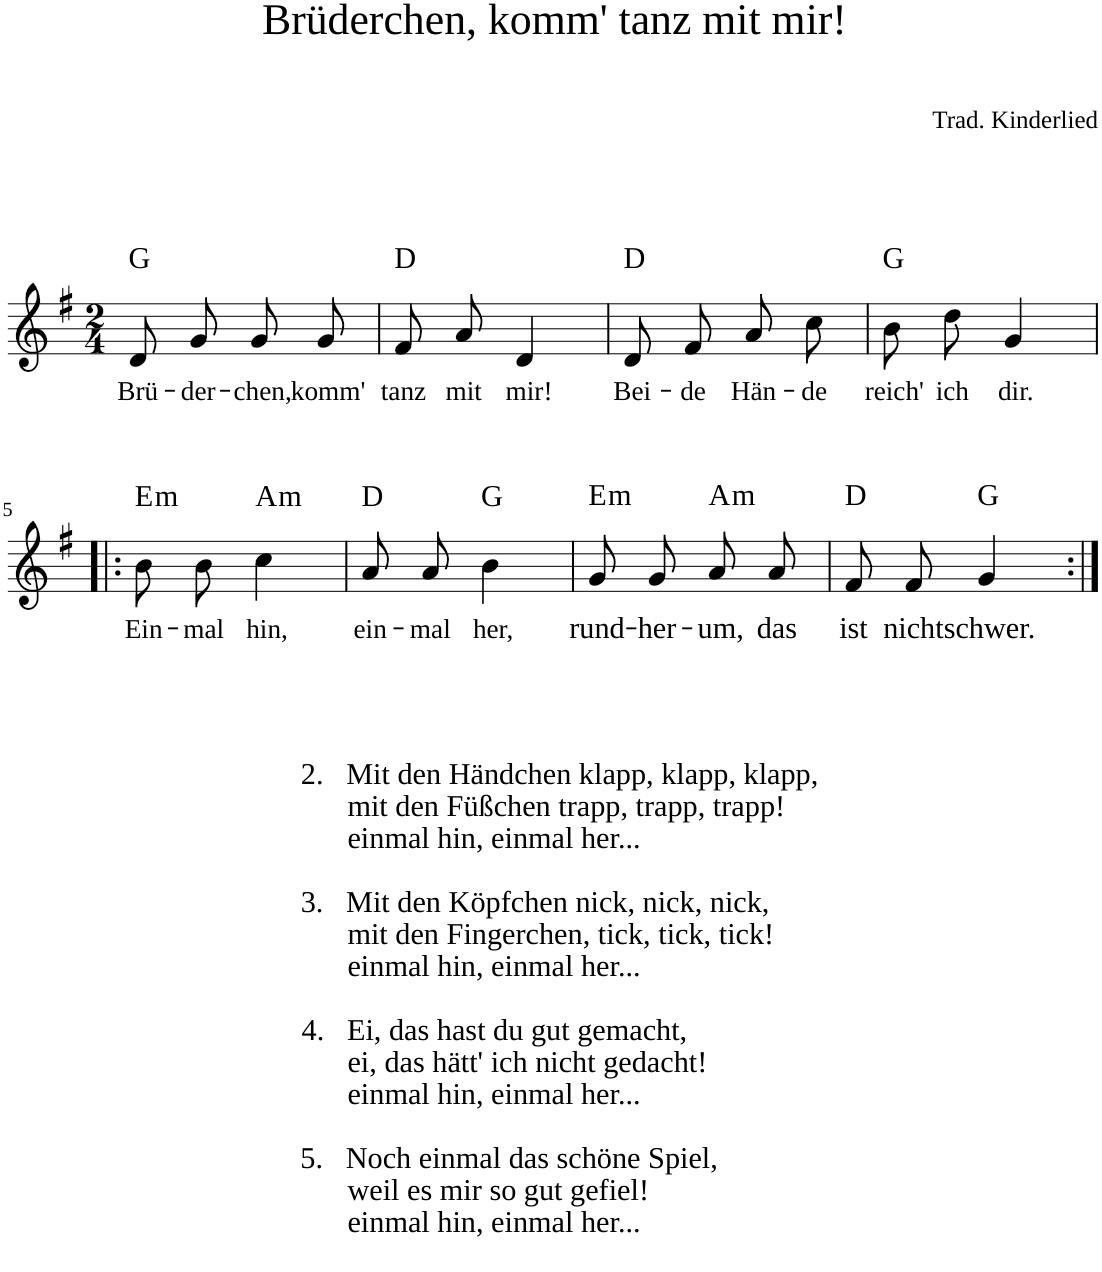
**kern	**text	**harte
*part1	*part1	*part1
*staff1	*staff1	*
*clefG2	*	*
*k[f#]	*	*
*G:	*	*
*M2/4	*	*
=1	=1	=1
!	!LO:LY:b	!
8d/L	Brü-	G:maj
!	!LO:LY:b	!
8g/J	-der-	.
!	!LO:LY:b	!
8g/L	-chen,	.
!	!LO:LY:b	!
8g/J	komm'	.
=2	=2	=2
!	!LO:LY:b	!
8f#/L	tanz	D:maj
!	!LO:LY:b	!
8a/J	mit	.
!	!LO:LY:b	!
4d/	mir!	.
=3	=3	=3
!	!LO:LY:b	!
8d/L	Bei-	D:maj
!	!LO:LY:b	!
8f#/J	-de	.
!	!LO:LY:b	!
8a\L	Hän-	.
!	!LO:LY:b	!
8cc\J	-de	.
=4	=4	=4
!	!LO:LY:b	!
8b\L	reich'	G:maj
!	!LO:LY:b	!
8dd\J	ich	.
!	!LO:LY:b	!
4g/	dir.	.
!!LO:LB:g=z
=5!|:	=5!|:	=5!|:
!	!LO:LY:b	!LO:H:kt=m
8b\L	Ein-	E:min
!	!LO:LY:b	!
8b\J	-mal	.
!	!LO:LY:b	!LO:H:kt=m
4cc\	hin,	A:min
=6	=6	=6
!	!LO:LY:b	!
8a/L	ein-	D:maj
!	!LO:LY:b	!
8a/J	-mal	.
!LO:TX:b:t=2.   Mit den Händchen klapp, klapp, klapp,	!	!
!LO:TX:b:t=mit den Füßchen trapp, trapp, trapp!	!	!
!LO:TX:b:t=einmal hin, einmal her...	!	!
!LO:TX:b:t=3.   Mit den Köpfchen nick, nick, nick,	!	!
!LO:TX:b:t=mit den Fingerchen, tick, tick, tick!	!	!
!LO:TX:b:t=einmal hin, einmal her...	!	!
!LO:TX:b:t=4.   Ei, das hast du gut gemacht,	!	!
!LO:TX:b:t=ei, das hätt' ich nicht gedacht!	!	!
!LO:TX:b:t=einmal hin, einmal her...	!	!
!LO:TX:b:t=5.   Noch einmal das schöne Spiel,	!	!
!LO:TX:b:t=weil es mir so gut gefiel!	!	!
!LO:TX:b:t=einmal hin, einmal her...	!	!
!	!LO:LY:b	!
4b\	her,	G:maj
=7	=7	=7
!	!LO:LY:b	!LO:H:kt=m
8g/L	rund-	E:min
!	!LO:LY:b	!
8g/J	-her-	.
!	!LO:LY:b	!LO:H:kt=m
8a/L	-um,	A:min
!	!LO:LY:b	!
8a/J	das	.
=8	=8	=8
!	!LO:LY:b	!
8f#/L	ist	D:maj
!	!LO:LY:b	!
8f#/J	nicht	.
!	!LO:LY:b	!
4g/	schwer.	G:maj
=:|!	=:|!	=:|!
*-	*-	*-
